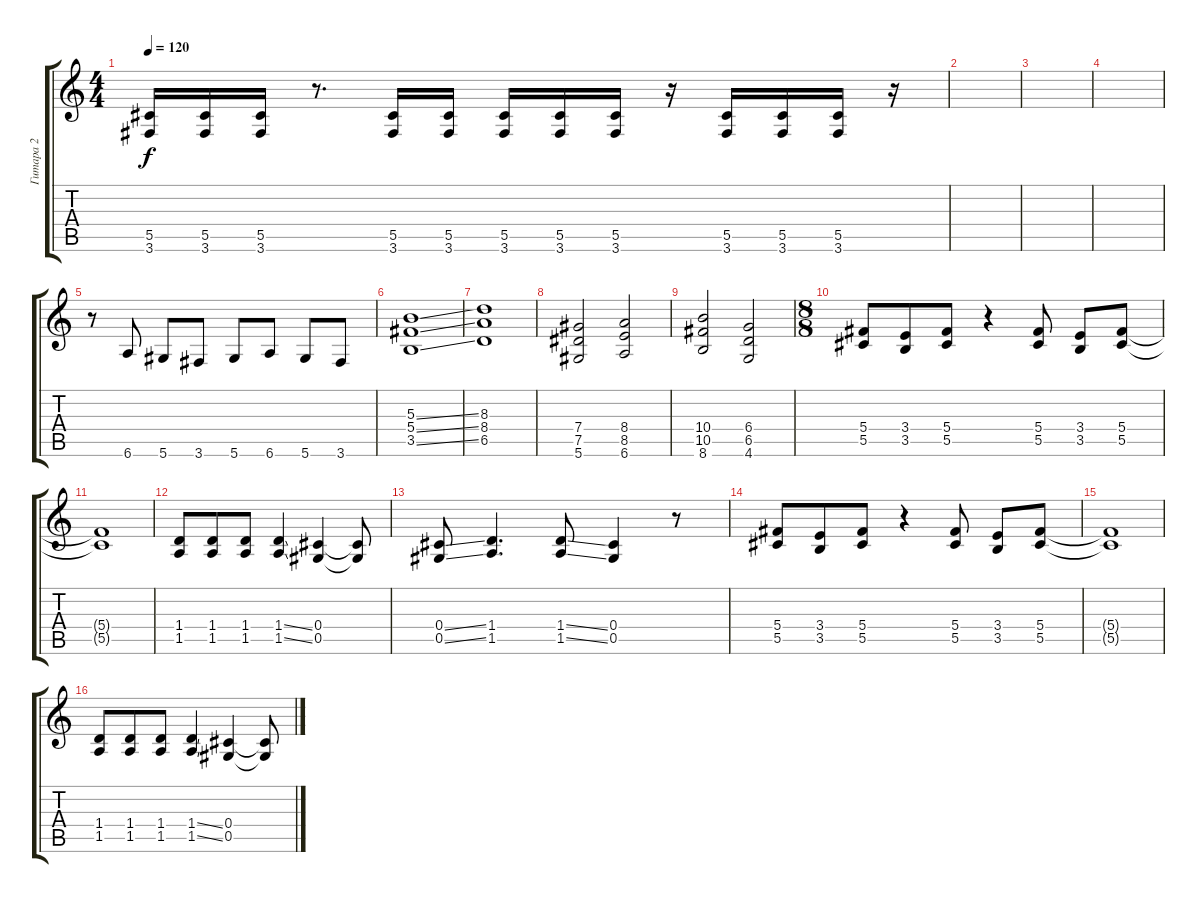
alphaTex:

\track ("Гитара 2" "Гитара 2") {instrument overdrivenguitar}
\staff {score tabs}
\tuning (Eb4 Bb3 Gb3 Db3 Ab2 Eb2) {hide}
\ts (4 4)
\tempo 120
\clef g2
\ks c
(5.5 3.6).16{dy f} (5.5 3.6).16 (5.5 3.6).16 r.8{d} (5.5 3.6).16 (5.5 3.6).16 (5.5 3.6).16 (5.5 3.6).16 (5.5 3.6).16 r.16 (5.5 3.6).16 (5.5 3.6).16 (5.5 3.6).16 r.16 |
|
|
|
r.8 6.6.8 5.6.8 3.6.8 5.6.8 6.6.8 5.6.8 3.6.8 |
(5.3{ss} 5.4{ss} 3.5{ss}).1 |
(8.3 8.4 6.5).1 |
(7.4 7.5 5.6).2 (8.4 8.5 6.6).2 |
(10.4 10.5 8.6).2 (6.4 6.5 4.6).2 |
\ts (8 8)
(5.4 5.5).8 (3.4 3.5).8 (5.4 5.5).8 r.4 (5.4 5.5).8 (3.4 3.5).8 (5.4 5.5).8 |
(5.4{t} 5.5{t}).1 |
(1.4 1.5).8 (1.4 1.5).8 (1.4 1.5).8 (1.4{ss} 1.5{ss}).4 (0.4 0.5).4 (0.4{t} 0.5{t}).8 |
(0.4{ss} 0.5{ss}).8 (1.4 1.5).4{d} (1.4{ss} 1.5{ss}).8 (0.4 0.5).4 r.8 |
(5.4 5.5).8 (3.4 3.5).8 (5.4 5.5).8 r.4 (5.4 5.5).8 (3.4 3.5).8 (5.4 5.5).8 |
(5.4{t} 5.5{t}).1 |
(1.4 1.5).8 (1.4 1.5).8 (1.4 1.5).8 (1.4{ss} 1.5{ss}).4 (0.4 0.5).4 (0.4{t} 0.5{t}).8
